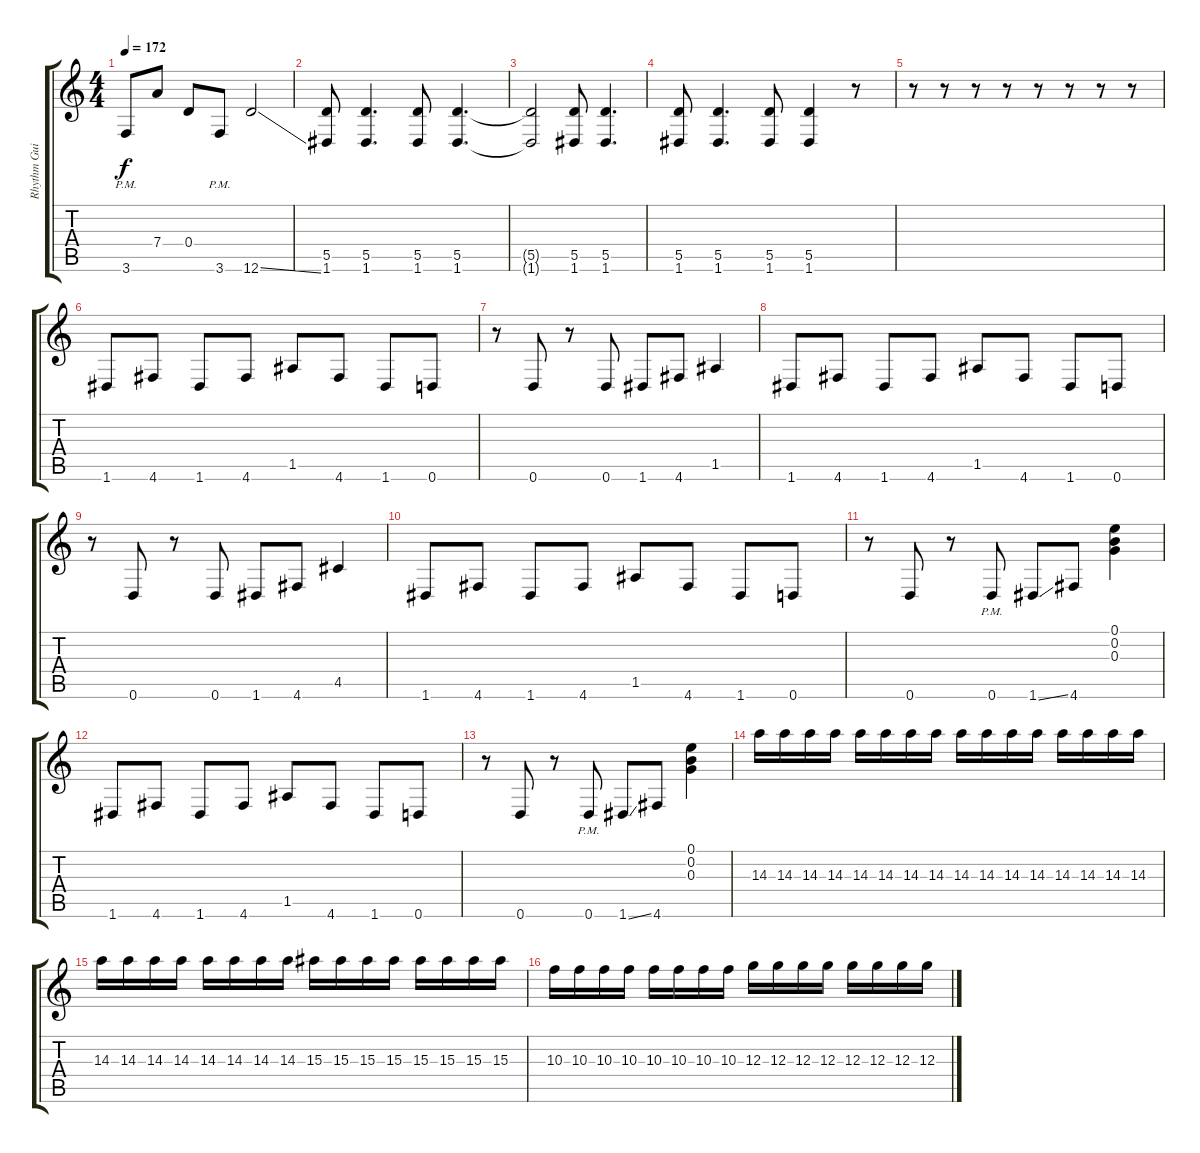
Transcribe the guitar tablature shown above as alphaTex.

\track ("Rhythm Guitar 1" "Rhythm Gui") {instrument distortionguitar}
\staff {score tabs}
\tuning (E4 B3 G3 D3 A2 D2) {hide}
\ts (4 4)
\tempo 172
\clef g2
\ks c
3.6{pm}.8{dy f} 7.4.8 0.4.8 3.6{pm}.8 12.6{ss}.2 |
(5.5 1.6).8 (5.5 1.6).4{d} (5.5 1.6).8 (5.5 1.6).4{d} |
(5.5{t} 1.6{t}).2 (5.5 1.6).8 (5.5 1.6).4{d} |
(5.5 1.6).8 (5.5 1.6).4{d} (5.5 1.6).8 (5.5 1.6).4 r.8 |
r.8 r.8 r.8 r.8 r.8 r.8 r.8 r.8 |
1.6.8 4.6.8 1.6.8 4.6.8 1.5.8 4.6.8 1.6.8 0.6.8 |
r.8 0.6.8 r.8 0.6.8 1.6.8 4.6.8 1.5.4 |
1.6.8 4.6.8 1.6.8 4.6.8 1.5.8 4.6.8 1.6.8 0.6.8 |
r.8 0.6.8 r.8 0.6.8 1.6.8 4.6.8 4.5.4 |
1.6.8 4.6.8 1.6.8 4.6.8 1.5.8 4.6.8 1.6.8 0.6.8 |
r.8 0.6.8 r.8 0.6{pm}.8 1.6{ss}.8 4.6.8 (0.1 0.2 0.3).4 |
1.6.8 4.6.8 1.6.8 4.6.8 1.5.8 4.6.8 1.6.8 0.6.8 |
r.8 0.6.8 r.8 0.6{pm}.8 1.6{ss}.8 4.6.8 (0.1 0.2 0.3).4 |
14.3.16 14.3.16 14.3.16 14.3.16 14.3.16 14.3.16 14.3.16 14.3.16 14.3.16 14.3.16 14.3.16 14.3.16 14.3.16 14.3.16 14.3.16 14.3.16 |
14.3.16 14.3.16 14.3.16 14.3.16 14.3.16 14.3.16 14.3.16 14.3.16 15.3.16 15.3.16 15.3.16 15.3.16 15.3.16 15.3.16 15.3.16 15.3.16 |
10.3.16 10.3.16 10.3.16 10.3.16 10.3.16 10.3.16 10.3.16 10.3.16 12.3.16 12.3.16 12.3.16 12.3.16 12.3.16 12.3.16 12.3.16 12.3.16
